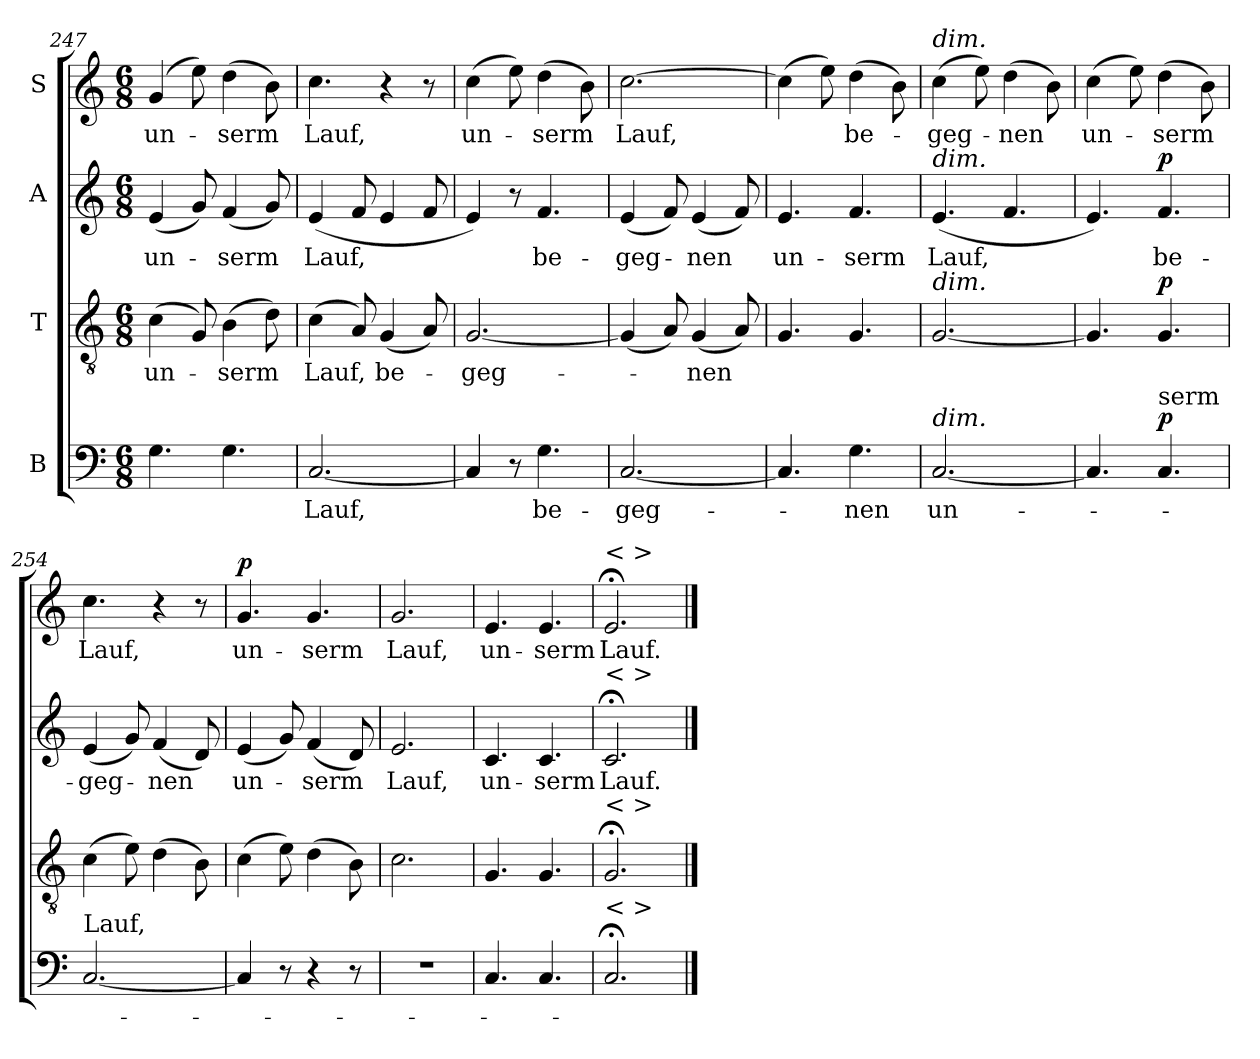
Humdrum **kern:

**kern	**text	**dynam	**kern	**text	**dynam	**kern	**text	**dynam	**kern	**text	**dynam
*part4	*part4	*part4	*part3	*part3	*part3	*part2	*part2	*part2	*part1	*part1	*part1
*staff4	*staff4	*staff4	*staff3	*staff3	*staff3	*staff2	*staff2	*staff2	*staff1	*staff1	*staff1
*I"B	*	*	*I"T	*	*	*I"A	*	*	*I"S	*	*
!!LO:LB:g=z
*clefF4	*	*	*clefGv2	*	*	*clefG2	*	*	*clefG2	*	*
*k[]	*	*	*k[]	*	*	*k[]	*	*	*k[]	*	*
*M6/8	*	*	*M6/8	*	*	*M6/8	*	*	*M6/8	*	*
=247	=247	=247	=247	=247	=247	=247	=247	=247	=247	=247	=247
!	!	!	!	!LO:LY:b	!	!	!LO:LY:b	!	!	!LO:LY:b	!
4.G\	.	.	(>4c\	un-	.	(>4e/	un-	.	(>4g/	un-	.
.	.	.	8G/)	.	.	8g/)	.	.	8ee\)	.	.
!	!	!	!	!LO:LY:b	!	!	!LO:LY:b	!	!	!LO:LY:b	!
4.G\	.	.	(>4B\	-serm	.	(>4f/	-serm	.	(>4dd\	-serm	.
.	.	.	8d\)	.	.	8g/)	.	.	8b\)	.	.
=248	=248	=248	=248	=248	=248	=248	=248	=248	=248	=248	=248
!	!LO:LY:b	!	!	!LO:LY:b	!	!	!LO:LY:b	!	!	!LO:LY:b	!
[2.C/	Lauf,	.	(>4c\	Lauf,	.	(<4e/	Lauf,	.	4.cc\	Lauf,	.
.	.	.	8A/)	.	.	8f/	.	.	.	.	.
!	!	!	!	!LO:LY:b	!	!	!	!	!	!	!
.	.	.	(<4G/	be-	.	4e/	.	.	4r	.	.
.	.	.	8A/)	.	.	8f/	.	.	8r	.	.
=249	=249	=249	=249	=249	=249	=249	=249	=249	=249	=249	=249
!	!	!	!	!LO:LY:b	!	!	!	!	!	!LO:LY:b	!
4C/]	.	.	[2.G/	­geg-	.	4e/)	.	.	(>4cc\	un-	.
8r	.	.	.	.	.	8r	.	.	8ee\)	.	.
!	!LO:LY:b	!	!	!	!	!	!LO:LY:b	!	!	!LO:LY:b	!
4.G\	be-	.	.	.	.	4.f/	be-	.	(>4dd\	-serm	.
.	.	.	.	.	.	.	.	.	8b\)	.	.
=250	=250	=250	=250	=250	=250	=250	=250	=250	=250	=250	=250
!	!LO:LY:b	!	!	!	!	!	!LO:LY:b	!	!	!LO:LY:b	!
[2.C/	-geg-	.	(<4G/]	.	.	(>4e/	-geg-	.	[2.cc\	Lauf,	.
.	.	.	8A/)	.	.	8f/)	.	.	.	.	.
!	!	!	!	!LO:LY:b	!	!	!LO:LY:b	!	!	!	!
.	.	.	(<4G/	-nen	.	(>4e/	-nen	.	.	.	.
.	.	.	8A/)	.	.	8f/)	.	.	.	.	.
=251	=251	=251	=251	=251	=251	=251	=251	=251	=251	=251	=251
!	!	!	!	!	!	!	!LO:LY:b	!	!	!	!
4.C/]	.	.	4.G/	.	.	4.e/	un-	.	(>4cc\]	.	.
.	.	.	.	.	.	.	.	.	8ee\)	.	.
!	!LO:LY:b	!	!	!	!	!	!LO:LY:b	!	!	!LO:LY:b	!
4.G\	-nen	.	4.G/	.	.	4.f/	-serm	.	(>4dd\	be-	.
.	.	.	.	.	.	.	.	.	8b\)	.	.
=252	=252	=252	=252	=252	=252	=252	=252	=252	=252	=252	=252
!	!	!	!	!	!	!	!	!	!LO:TX:a:i:t=dim.	!	!
!	!	!	!	!	!	!LO:TX:a:i:t=dim.	!	!	!	!	!
!	!	!	!LO:TX:a:i:t=dim.	!	!	!	!	!	!	!	!
!LO:TX:a:i:t=dim.	!	!	!	!	!	!	!	!	!	!	!
!	!LO:LY:b	!	!	!	!	!	!LO:LY:b	!	!	!LO:LY:b	!
[2.C/	un -	.	[2.G/	.	.	(>4.e/	Lauf,	.	(>4cc\	­geg-	.
.	.	.	.	.	.	.	.	.	8ee\)	.	.
!	!	!	!	!	!	!	!	!	!	!LO:LY:b	!
.	.	.	.	.	.	4.f/	.	.	(>4dd\	-nen	.
.	.	.	.	.	.	.	.	.	8b\)	.	.
!!LO:PB:g=z
=253	=253	=253	=253	=253	=253	=253	=253	=253	=253	=253	=253
!	!	!	!	!	!	!	!	!	!	!LO:LY:b	!
4.C/]	.	.	4.G/]	.	.	4.e/)	.	.	(>4cc\	un-	.
.	.	.	.	.	.	.	.	.	8ee\)	.	.
!LO:TX:a:t=serm	!	!	!	!	!	!	!	!	!	!	!
!	!	!LO:DY:b	!	!	!LO:DY:b	!	!LO:LY:b	!LO:DY:b	!	!LO:LY:b	!
4.C/	.	p	4.G/	.	p	4.f/	be-	p	(>4dd\	-serm	.
.	.	.	.	.	.	.	.	.	8b\)	.	.
=254	=254	=254	=254	=254	=254	=254	=254	=254	=254	=254	=254
!LO:TX:a:t=Lauf,	!	!	!	!	!	!	!	!	!	!	!
!	!	!	!	!	!	!	!LO:LY:b	!	!	!LO:LY:b	!
[2.C/	.	.	(>4c\	.	.	(>4e/	-geg-	.	4.cc\	Lauf,	.
.	.	.	8e\)	.	.	8g/)	.	.	.	.	.
!	!	!	!	!	!	!	!LO:LY:b	!	!	!	!
.	.	.	(>4d\	.	.	(>4f/	-nen	.	4r	.	.
.	.	.	8B\)	.	.	8d/)	.	.	8r	.	.
=255	=255	=255	=255	=255	=255	=255	=255	=255	=255	=255	=255
!	!	!	!	!	!	!	!LO:LY:b	!	!	!LO:LY:b	!LO:DY:b
4C/]	.	.	(>4c\	.	.	(>4e/	un-	.	4.g/	un-	p
8r	.	.	8e\)	.	.	8g/)	.	.	.	.	.
!	!	!	!	!	!	!	!LO:LY:b	!	!	!LO:LY:b	!
4r	.	.	(>4d\	.	.	(>4f/	-serm	.	4.g/	-serm	.
8r	.	.	8B\)	.	.	8d/)	.	.	.	.	.
=256	=256	=256	=256	=256	=256	=256	=256	=256	=256	=256	=256
!	!	!	!	!	!	!	!LO:LY:b	!	!	!LO:LY:b	!
2.r	.	.	2.c\	.	.	2.e/	Lauf,	.	2.g/	Lauf,	.
=257	=257	=257	=257	=257	=257	=257	=257	=257	=257	=257	=257
!	!	!	!	!	!	!	!LO:LY:b	!	!	!LO:LY:b	!
4.C/	.	.	4.G/	.	.	4.c/	un-	.	4.e/	un-	.
!	!	!	!	!	!	!	!LO:LY:b	!	!	!LO:LY:b	!
4.C/	.	.	4.G/	.	.	4.c/	-serm	.	4.e/	-serm	.
=258	=258	=258	=258	=258	=258	=258	=258	=258	=258	=258	=258
!	!	!	!	!	!	!	!	!	!LO:TX:a:i:t=< >	!	!
!	!	!	!	!	!	!LO:TX:a:i:t=< >	!	!	!	!	!
!	!	!	!LO:TX:a:i:t=< >	!	!	!	!	!	!	!	!
!LO:TX:a:i:t=< >	!	!	!	!	!	!	!	!	!	!	!
!	!	!	!	!	!	!	!LO:LY:b	!	!	!LO:LY:b	!
2.C;</	.	.	2.G;</	.	.	2.c;</	Lauf.	.	2.e;</	Lauf.	.
==	==	==	==	==	==	==	==	==	==	==	==
*-	*-	*-	*-	*-	*-	*-	*-	*-	*-	*-	*-
